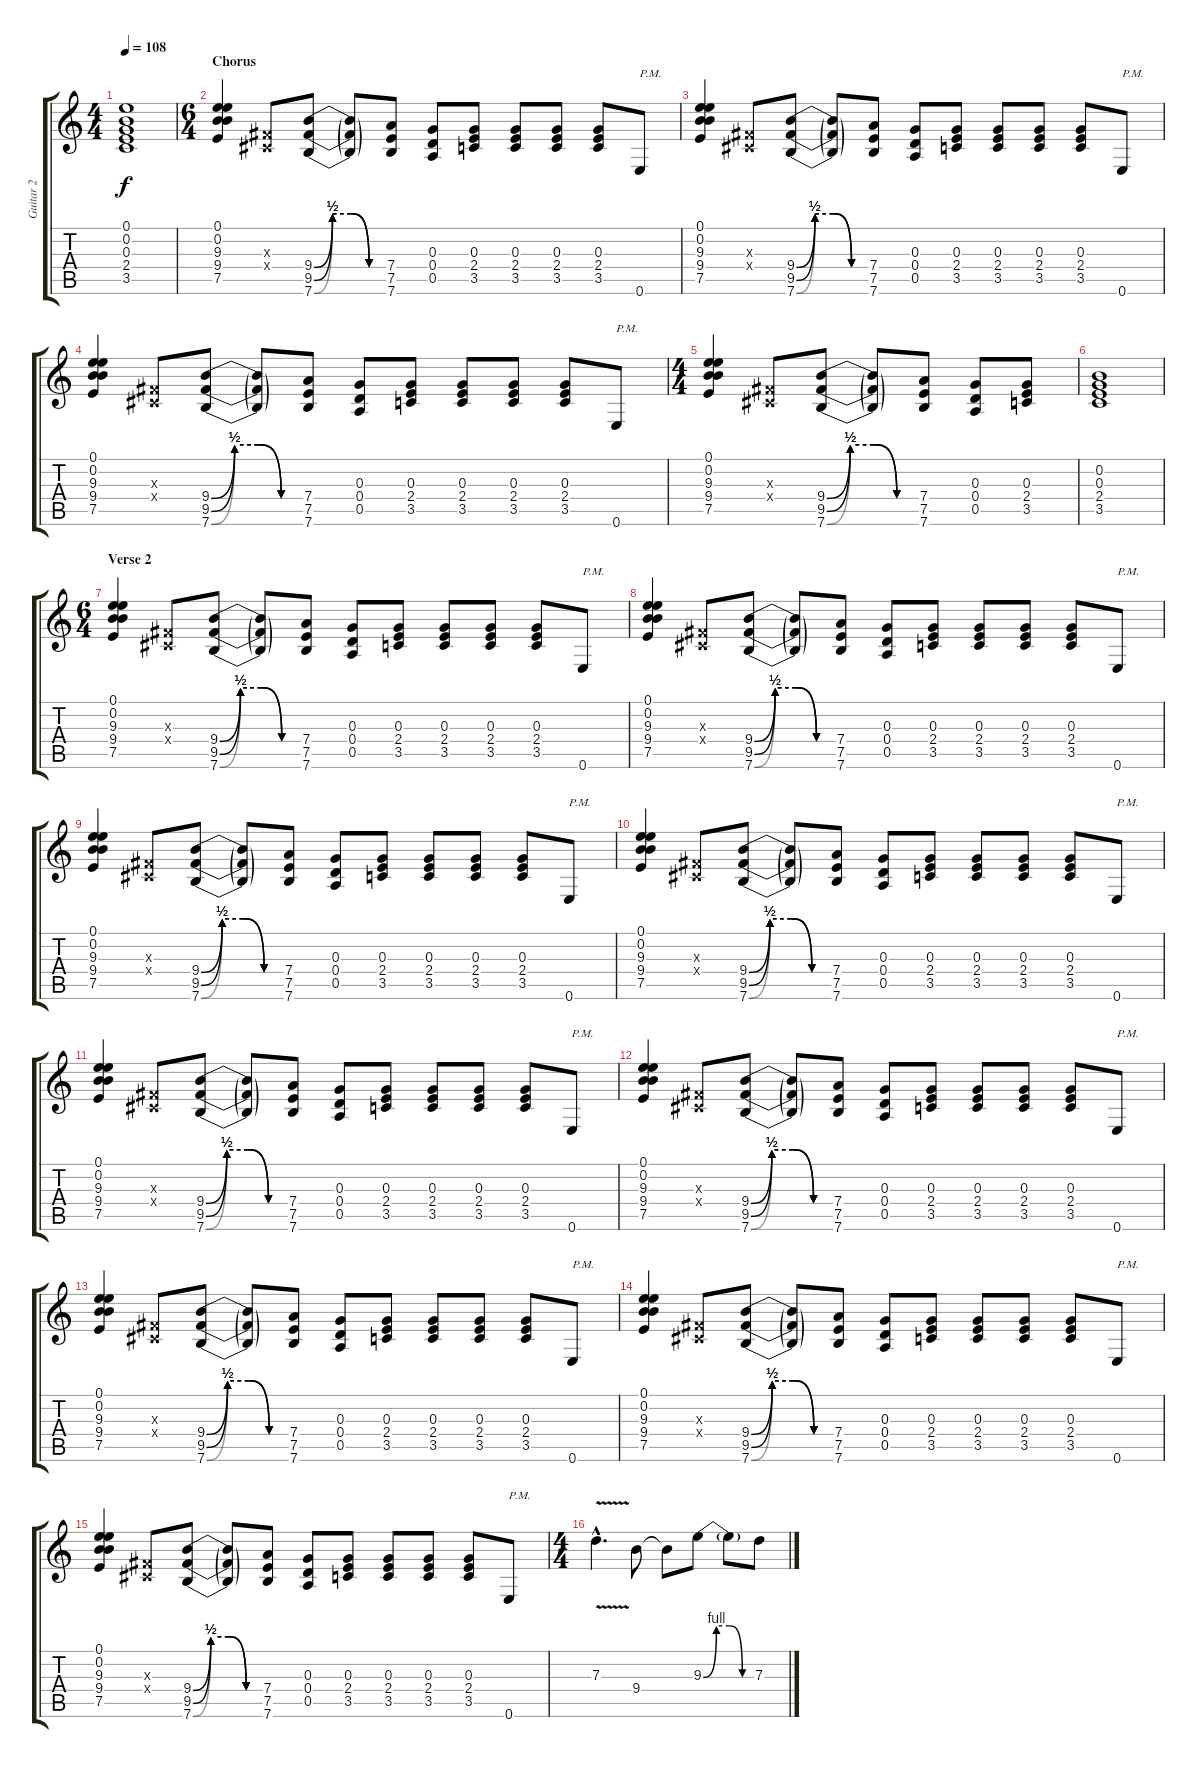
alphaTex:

\track ("Guitar 2" "Guitar 2") {instrument distortionguitar}
\staff {score tabs}
\tuning (E4 B3 G3 D3 A2 E2) {hide}
\ts (4 4)
\tempo 108
\clef g2
\ks c
(0.1{t} 0.2{t} 0.3{t} 2.4{t} 3.5{t}).1{dy f} |
\ts (6 4)
\section ("" "Chorus")
(0.1 0.2 9.3 9.4 7.5).4 (-1.3{x} -1.4{x}).8 (9.4{be (custom 0 0 15 2 30 2 45 0 60 0)} 9.5{be (custom 0 0 15 2 30 2 45 0 60 0)} 7.6{be (custom 0 0 15 2 30 2 45 0 60 0)}).8 (9.4{t} 9.5{t} 7.6{t}).8 (7.4 7.5 7.6).8 (0.3 0.4 0.5).8 (0.3 2.4 3.5).8 (0.3 2.4 3.5).8 (0.3 2.4 3.5).8 (0.3 2.4 3.5).8 0.6.8{txt "P.M."} |
(0.1 0.2 9.3 9.4 7.5).4 (-1.3{x} -1.4{x}).8 (9.4{be (custom 0 0 15 2 30 2 45 0 60 0)} 9.5{be (custom 0 0 15 2 30 2 45 0 60 0)} 7.6{be (custom 0 0 15 2 30 2 45 0 60 0)}).8 (9.4{t} 9.5{t} 7.6{t}).8 (7.4 7.5 7.6).8 (0.3 0.4 0.5).8 (0.3 2.4 3.5).8 (0.3 2.4 3.5).8 (0.3 2.4 3.5).8 (0.3 2.4 3.5).8 0.6.8{txt "P.M."} |
(0.1 0.2 9.3 9.4 7.5).4 (-1.3{x} -1.4{x}).8 (9.4{be (custom 0 0 15 2 30 2 45 0 60 0)} 9.5{be (custom 0 0 15 2 30 2 45 0 60 0)} 7.6{be (custom 0 0 15 2 30 2 45 0 60 0)}).8 (9.4{t} 9.5{t} 7.6{t}).8 (7.4 7.5 7.6).8 (0.3 0.4 0.5).8 (0.3 2.4 3.5).8 (0.3 2.4 3.5).8 (0.3 2.4 3.5).8 (0.3 2.4 3.5).8 0.6.8{txt "P.M."} |
\ts (4 4)
(0.1 0.2 9.3 9.4 7.5).4 (-1.3{x} -1.4{x}).8 (9.4{be (custom 0 0 15 2 30 2 45 0 60 0)} 9.5{be (custom 0 0 15 2 30 2 45 0 60 0)} 7.6{be (custom 0 0 15 2 30 2 45 0 60 0)}).8 (9.4{t} 9.5{t} 7.6{t}).8 (7.4 7.5 7.6).8 (0.3 0.4 0.5).8 (0.3 2.4 3.5).8 |
(0.2 0.3 2.4 3.5).1 |
\ts (6 4)
\section ("" "Verse 2")
(0.1 0.2 9.3 9.4 7.5).4 (-1.3{x} -1.4{x}).8 (9.4{be (custom 0 0 15 2 30 2 45 0 60 0)} 9.5{be (custom 0 0 15 2 30 2 45 0 60 0)} 7.6{be (custom 0 0 15 2 30 2 45 0 60 0)}).8 (9.4{t} 9.5{t} 7.6{t}).8 (7.4 7.5 7.6).8 (0.3 0.4 0.5).8 (0.3 2.4 3.5).8 (0.3 2.4 3.5).8 (0.3 2.4 3.5).8 (0.3 2.4 3.5).8 0.6.8{txt "P.M."} |
(0.1 0.2 9.3 9.4 7.5).4 (-1.3{x} -1.4{x}).8 (9.4{be (custom 0 0 15 2 30 2 45 0 60 0)} 9.5{be (custom 0 0 15 2 30 2 45 0 60 0)} 7.6{be (custom 0 0 15 2 30 2 45 0 60 0)}).8 (9.4{t} 9.5{t} 7.6{t}).8 (7.4 7.5 7.6).8 (0.3 0.4 0.5).8 (0.3 2.4 3.5).8 (0.3 2.4 3.5).8 (0.3 2.4 3.5).8 (0.3 2.4 3.5).8 0.6.8{txt "P.M."} |
(0.1 0.2 9.3 9.4 7.5).4 (-1.3{x} -1.4{x}).8 (9.4{be (custom 0 0 15 2 30 2 45 0 60 0)} 9.5{be (custom 0 0 15 2 30 2 45 0 60 0)} 7.6{be (custom 0 0 15 2 30 2 45 0 60 0)}).8 (9.4{t} 9.5{t} 7.6{t}).8 (7.4 7.5 7.6).8 (0.3 0.4 0.5).8 (0.3 2.4 3.5).8 (0.3 2.4 3.5).8 (0.3 2.4 3.5).8 (0.3 2.4 3.5).8 0.6.8{txt "P.M."} |
(0.1 0.2 9.3 9.4 7.5).4 (-1.3{x} -1.4{x}).8 (9.4{be (custom 0 0 15 2 30 2 45 0 60 0)} 9.5{be (custom 0 0 15 2 30 2 45 0 60 0)} 7.6{be (custom 0 0 15 2 30 2 45 0 60 0)}).8 (9.4{t} 9.5{t} 7.6{t}).8 (7.4 7.5 7.6).8 (0.3 0.4 0.5).8 (0.3 2.4 3.5).8 (0.3 2.4 3.5).8 (0.3 2.4 3.5).8 (0.3 2.4 3.5).8 0.6.8{txt "P.M."} |
(0.1 0.2 9.3 9.4 7.5).4 (-1.3{x} -1.4{x}).8 (9.4{be (custom 0 0 15 2 30 2 45 0 60 0)} 9.5{be (custom 0 0 15 2 30 2 45 0 60 0)} 7.6{be (custom 0 0 15 2 30 2 45 0 60 0)}).8 (9.4{t} 9.5{t} 7.6{t}).8 (7.4 7.5 7.6).8 (0.3 0.4 0.5).8 (0.3 2.4 3.5).8 (0.3 2.4 3.5).8 (0.3 2.4 3.5).8 (0.3 2.4 3.5).8 0.6.8{txt "P.M."} |
(0.1 0.2 9.3 9.4 7.5).4 (-1.3{x} -1.4{x}).8 (9.4{be (custom 0 0 15 2 30 2 45 0 60 0)} 9.5{be (custom 0 0 15 2 30 2 45 0 60 0)} 7.6{be (custom 0 0 15 2 30 2 45 0 60 0)}).8 (9.4{t} 9.5{t} 7.6{t}).8 (7.4 7.5 7.6).8 (0.3 0.4 0.5).8 (0.3 2.4 3.5).8 (0.3 2.4 3.5).8 (0.3 2.4 3.5).8 (0.3 2.4 3.5).8 0.6.8{txt "P.M."} |
(0.1 0.2 9.3 9.4 7.5).4 (-1.3{x} -1.4{x}).8 (9.4{be (custom 0 0 15 2 30 2 45 0 60 0)} 9.5{be (custom 0 0 15 2 30 2 45 0 60 0)} 7.6{be (custom 0 0 15 2 30 2 45 0 60 0)}).8 (9.4{t} 9.5{t} 7.6{t}).8 (7.4 7.5 7.6).8 (0.3 0.4 0.5).8 (0.3 2.4 3.5).8 (0.3 2.4 3.5).8 (0.3 2.4 3.5).8 (0.3 2.4 3.5).8 0.6.8{txt "P.M."} |
(0.1 0.2 9.3 9.4 7.5).4 (-1.3{x} -1.4{x}).8 (9.4{be (custom 0 0 15 2 30 2 45 0 60 0)} 9.5{be (custom 0 0 15 2 30 2 45 0 60 0)} 7.6{be (custom 0 0 15 2 30 2 45 0 60 0)}).8 (9.4{t} 9.5{t} 7.6{t}).8 (7.4 7.5 7.6).8 (0.3 0.4 0.5).8 (0.3 2.4 3.5).8 (0.3 2.4 3.5).8 (0.3 2.4 3.5).8 (0.3 2.4 3.5).8 0.6.8{txt "P.M."} |
(0.1 0.2 9.3 9.4 7.5).4 (-1.3{x} -1.4{x}).8 (9.4{be (custom 0 0 15 2 30 2 45 0 60 0)} 9.5{be (custom 0 0 15 2 30 2 45 0 60 0)} 7.6{be (custom 0 0 15 2 30 2 45 0 60 0)}).8 (9.4{t} 9.5{t} 7.6{t}).8 (7.4 7.5 7.6).8 (0.3 0.4 0.5).8 (0.3 2.4 3.5).8 (0.3 2.4 3.5).8 (0.3 2.4 3.5).8 (0.3 2.4 3.5).8 0.6.8{txt "P.M."} |
\ts (4 4)
7.3{v hac}.4{d} 9.4.8 9.4{t}.8 9.3{be (custom 0 0 15 4 30 4 45 0 60 0)}.8 9.3{t}.8 7.3.8
